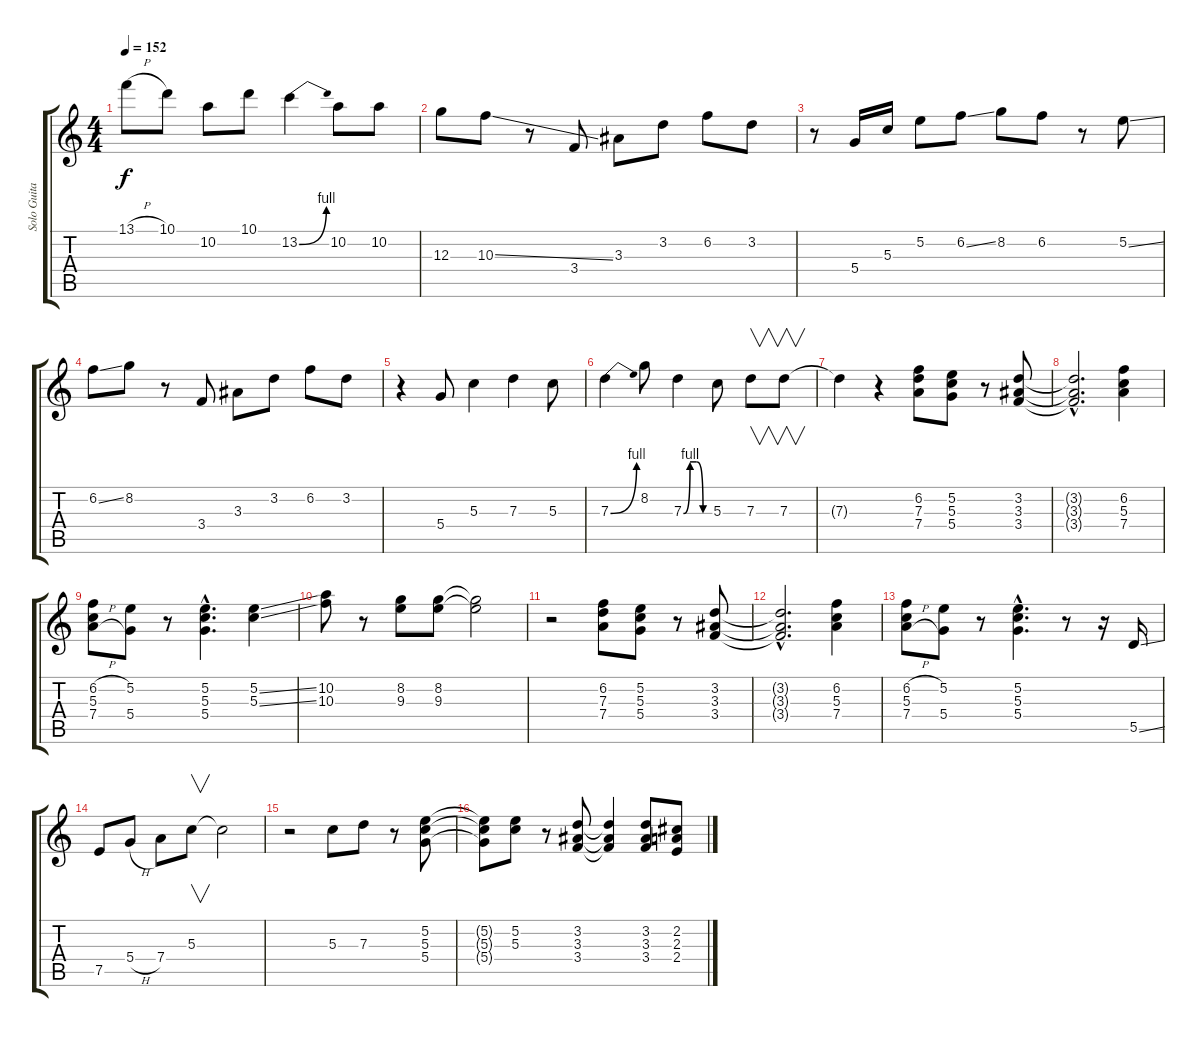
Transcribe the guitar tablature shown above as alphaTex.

\track ("Solo Guitar" "Solo Guita") {instrument electricguitarclean}
\staff {score tabs}
\tuning (E4 B3 G3 D3 A2 E2) {hide}
\ts (4 4)
\tempo 152
\clef g2
\ks c
13.1{h}.8{dy f} 10.1.8 10.2.8 10.1.8 13.2{be (bend 0 0 60 4)}.4 10.2.8 10.2.8 |
12.3.8 10.3{ss}.8 r.8 3.4.8 3.3.8 3.2.8 6.2.8 3.2.8 |
r.8 5.4.16 5.3.16 5.2.8 6.2{ss}.8 8.2.8 6.2.8 r.8 5.2{ss}.8 |
6.2{ss}.8 8.2.8 r.8 3.4.8 3.3.8 3.2.8 6.2.8 3.2.8 |
r.4 5.4.8 5.3.4 7.3.4 5.3.8 |
7.3{be (bend 0 0 60 4)}.4 8.2.8 7.3{be (custom 0 0 15 4 30 4 45 0 60 0)}.4 5.3.8 7.3.8{v} 7.3.8{v} |
7.3{t}.4 r.4 (6.2 7.3 7.4).8 (5.2 5.3 5.4).8 r.8 (3.2 3.3 3.4).8 |
(3.2{hac t} 3.3{hac t} 3.4{hac t}).2{d} (6.2 5.3 7.4).4 |
(6.2{h} 5.3 7.4{h}).8 (5.2 5.4).8 r.8 (5.2{hac} 5.3{hac} 5.4{hac}).4{d} (5.2{ss} 5.3{ss}).4 |
(10.2 10.3).8 r.8 (8.2 9.3).8 (8.2 9.3).8 (8.2{t} 9.3{t}).2 |
r.2 (6.2 7.3 7.4).8 (5.2 5.3 5.4).8 r.8 (3.2 3.3 3.4).8 |
(3.2{hac t} 3.3{hac t} 3.4{hac t}).2{d} (6.2 5.3 7.4).4 |
(6.2{h} 5.3 7.4{h}).8 (5.2 5.4).8 r.8 (5.2{hac} 5.3{hac} 5.4{hac}).4{d} r.8 r.16 5.5{ss}.16 |
7.5.8 5.4{h}.8 7.4.8 5.3.8{v} 5.3{t}.2 |
r.2 5.3.8 7.3.8 r.8 (5.2 5.3 5.4).8 |
(5.2{t} 5.3{t} 5.4{t}).8 (5.2 5.3).8 r.8 (3.2 3.3 3.4).8 (3.2{t} 3.3{t} 3.4{t}).4 (3.2 3.3 3.4).8 (2.2 2.3 2.4).8
